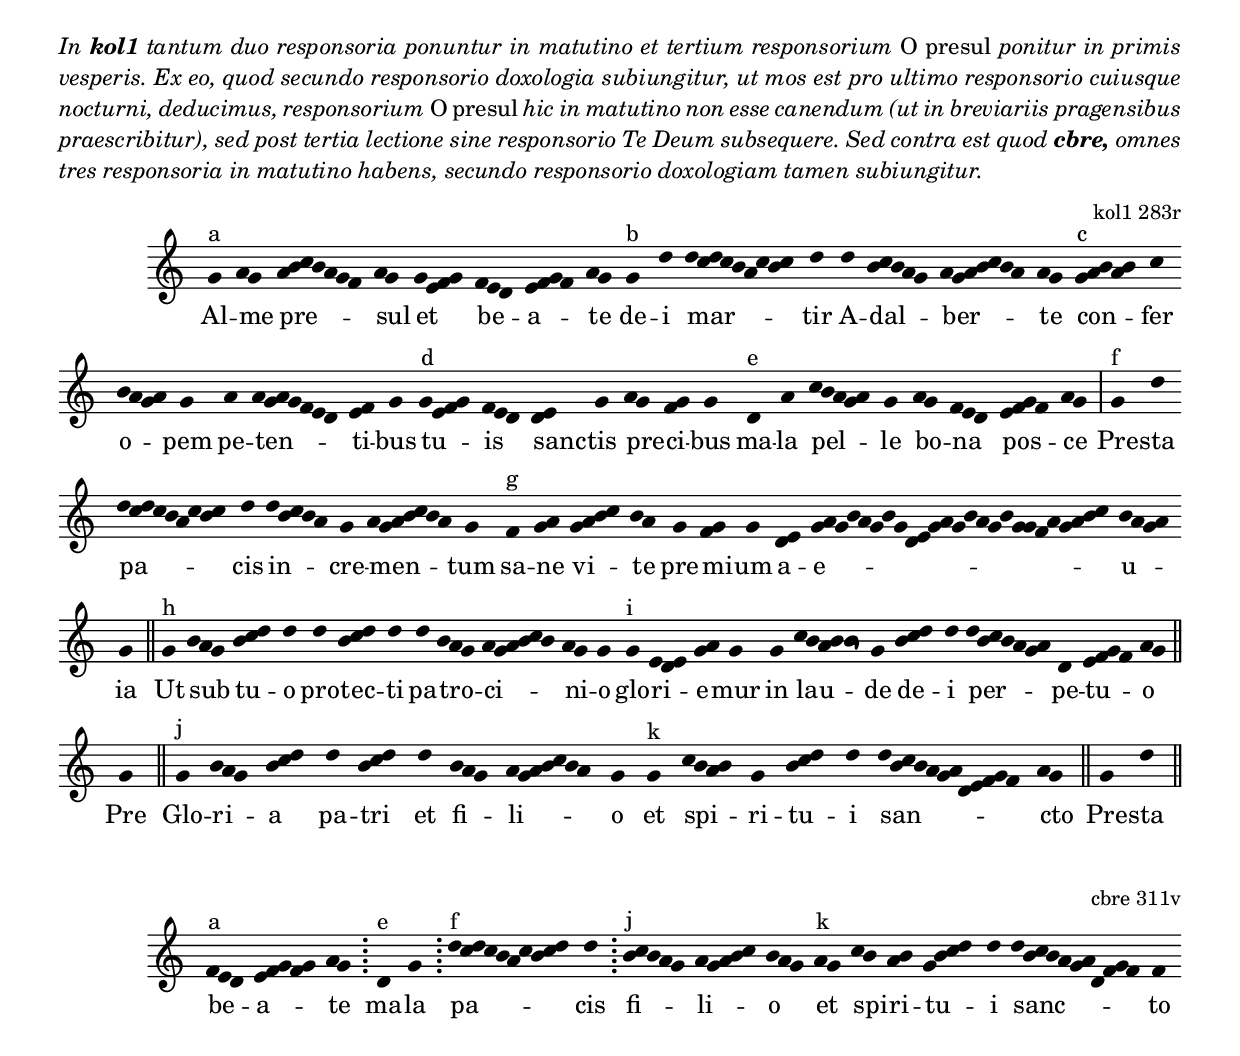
\version "2.19.32"

\include "../lib/synopsis.ily"

\markup\justify\italic{
  In \bold{kol1} tantum duo responsoria ponuntur in matutino et
  tertium responsorium \upright{O presul} ponitur in primis vesperis.
  Ex eo, quod secundo responsorio doxologia subiungitur,
  ut mos est pro ultimo responsorio cuiusque nocturni,
  deducimus, responsorium \upright{O presul} hic in matutino non esse
  canendum (ut in breviariis pragensibus praescribitur),
  sed post tertia lectione sine responsorio Te Deum subsequere.
  Sed contra est quod \bold{cbre,} omnes tres responsoria in matutino
  habens, secundo responsorio doxologiam tamen subiungitur.
}

\score {
  \transpose c c' {
    \plainchant
    g^"a" \melisma { a g } \bar "" \melisma { a b c' b a g f } \melisma { a g } \bar "" \melisma { g e f g } \bar "" \melisma { f e d } \melisma { e f g f } \bar "" \melisma { a g } \bar ""
    g^"b" d' \bar "" \melisma { d' c' d' c' b a c' b c' } d' \bar "" d' \melisma { b c' b a g } \melisma { a g a b c' b a } \bar "" \melisma { a g } \bar ""
    \melisma { g^"c" a b a b } c' \bar "" \melisma { b a g a } g \bar "" a \melisma { a g a g f e d } \melisma { e f } g \bar ""
    \melisma { g^"d" e f g } \melisma { f e d } \bar "" \melisma { d e } g \bar "" \melisma { a g } \melisma { f g } g \bar ""
    d^"e" a \bar "" \melisma { c' b a g a } g \bar ""
    \melisma { a g } \melisma { f e d } \bar "" \melisma { e f g f } \melisma { a g } \bar "|"

    g^"f" d' \bar "" \melisma { d' c' d' c' b a c' b c' } d' \bar "" \melisma { d' b c' b a } g \melisma { a g a b c' b a } g \bar ""
    f^"g" \melisma { g a } \bar "" \melisma { g a b c' } \melisma { b a } \bar "" g \melisma { f g } g \bar ""
    \melisma { d e } \melisma { g a g b a g b g d e g a g b a g b g g f a g a b c' } \melisma { b a g a } \bar "" g \bar "||"

    g^"h" \bar "" \melisma { b a g } \bar "" \melisma { b c' d' } d' \bar "" d' \melisma { b c' d' } d' \bar "" d' \melisma { b a g } \bar "" \melisma { a g a b c' b } \melisma { a g } g \bar ""
    g^"i" \melisma { e d e } \melisma { g a } g \bar "" g \bar "" \melisma { c' b a b \strophicus b } g \bar "" \melisma { b c' d' } d' \bar "" \melisma { d' b c' b a g a } d \melisma { e f g f } \melisma { a g } \bar "||"

    g \bar "||"

    g^"j" \bar "" \melisma { b a g } \melisma { b c' d' } \bar "" d' \melisma { b c' d' } \bar "" d' \bar "" \melisma { b a g } \melisma { a g a b c' b a } g \bar ""
    g^"k" \bar "" \melisma { c' b a b } \bar "" g \melisma { b c' d' } d' \bar "" \melisma { d' b c' b a g a d e f g f } \melisma { a g } \bar "||"

    g d' \bar "||"
  }
  \addlyrics {
    Al -- me pre -- sul et be -- a -- te
    de -- i mar -- tir A -- dal -- ber -- te
    con -- fer o -- pem pe -- ten -- ti -- bus
    tu -- is sanc -- tis pre -- ci -- bus
    ma -- la pel -- le
    bo -- na pos -- ce

    Pre -- sta pa -- cis in -- cre -- men -- tum
    sa -- ne vi -- te pre -- mi -- um
    a -- e -- u -- ia

    Ut sub tu -- o pro -- tec -- ti pa -- tro -- ci -- ni -- o
    glo -- ri -- e -- mur in lau -- de de -- i per -- pe -- tu -- o

    Pre

    Glo -- ri -- a pa -- tri et fi -- li -- o
    et spi -- ri -- tu -- i san -- cto

    Pre -- sta
  }
  \header {
    quid = "responsorium"
    fontes = "kol1 283r"
  }
}

\score {
  \transpose c c' {
    \plainchant
    \melisma { f^"a" e d } \melisma { e f g f g } \melisma { a g } \bar ";"
    d^"e" g \bar ";"
    \melisma { d'^"f" c' d' c' b a c' b c' d' } d' \bar ";"
    \melisma { b^"j" c' b a g } \melisma { a g a b c' } \melisma { b a g } \melisma { a^"k" g } \melisma { c' b } \melisma { a b } \melisma { g b c' d' } d' \melisma { d' b c' b a g a d f g f } f
  }
  \addlyrics {
    be -- a -- te
    ma -- la
    pa -- cis
    fi -- li -- o et spi -- ri -- tu -- i sanc -- to
  }
  \header {
    fontes = "cbre 311v"
  }
}